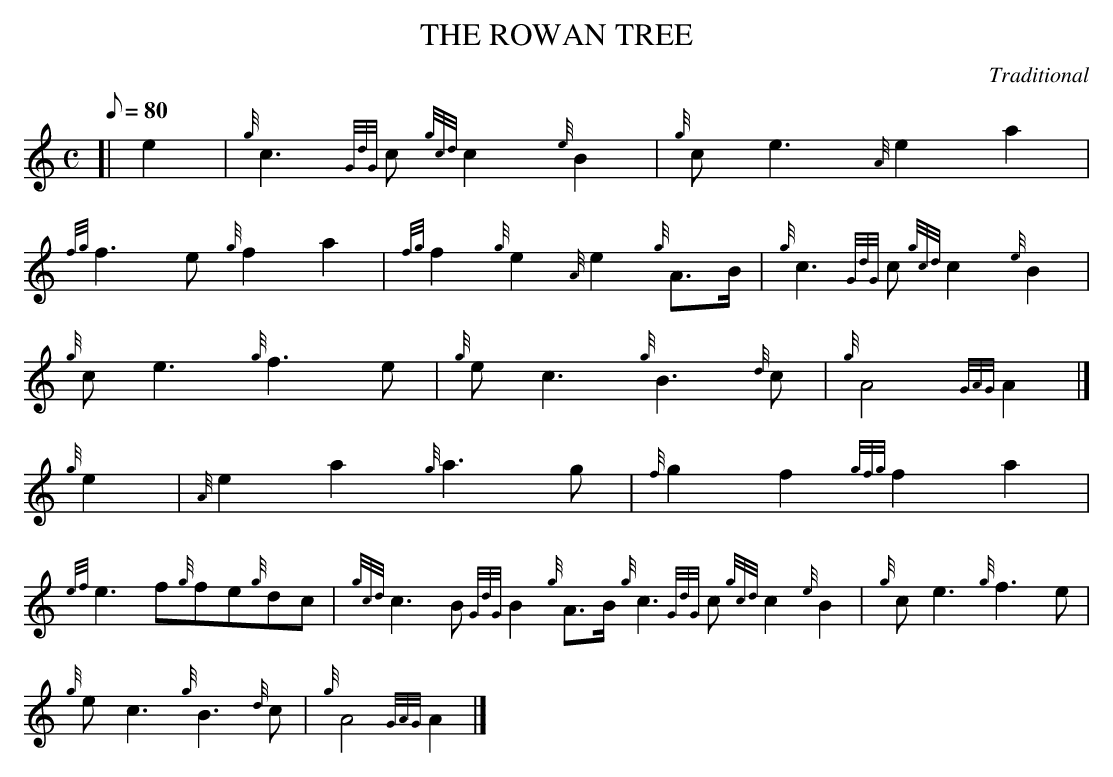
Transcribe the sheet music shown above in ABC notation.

X:1
T:THE ROWAN TREE
M:C
L:1/8
Q:80
C:Traditional
K:HP
[| e2 | \
{g}c3{GdG}c{gcd}c2{e}B2 | \
{g}ce3{A}e2a2 |
{fg}f3e{g}f2a2 | \
{fg}f2{g}e2{A}e2{g}A3/2B/2 | \
{g}c3{GdG}c{gcd}c2{e}B2 |
{g}ce3{g}f3e | \
{g}ec3{g}B3{d}c | \
{g}A4{GAG}A2|]
{g}e2[ | \
{A}e2a2{g}a3g | \
{f}g2f2{gfg}f2a2 |
{ef}e3f{g}fe{g}dc | \
{gcd}c3B{GdG}B2{g}A3/2B/2{g}c3{GdG}c{gcd}c2{e}B2 | \
{g}ce3{g}f3e |
{g}ec3{g}B3{d}c | \
{g}A4{GAG}A2|]
